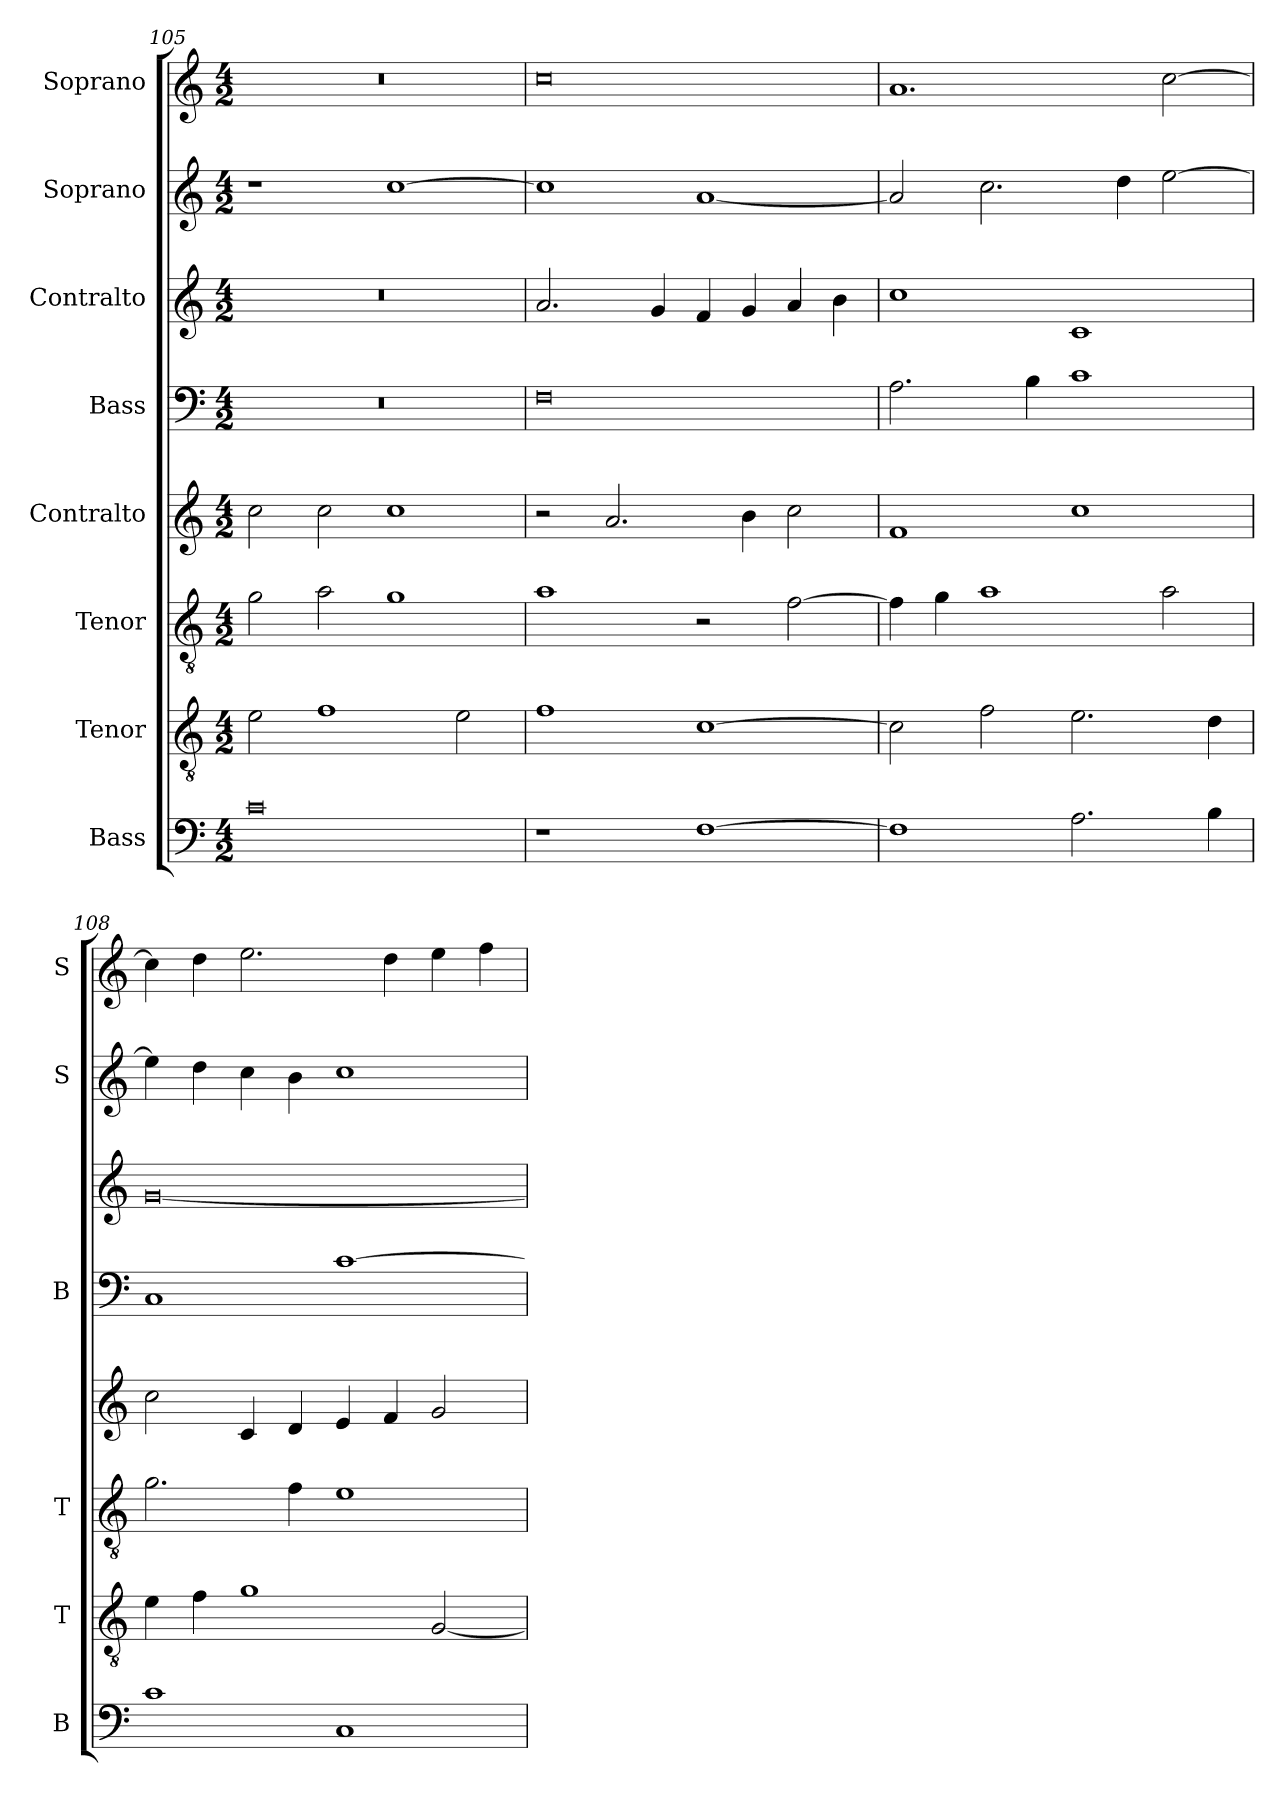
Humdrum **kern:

**kern	**kern	**kern	**kern	**kern	**kern	**kern	**kern
*part8	*part7	*part6	*part5	*part4	*part3	*part2	*part1
*staff8	*staff7	*staff6	*staff5	*staff4	*staff3	*staff2	*staff1
*I"Bass	*I"Tenor	*I"Tenor	*I"Contralto	*I"Bass	*I"Contralto	*I"Soprano	*I"Soprano
*I'B	*I'T	*I'T	*	*I'B	*	*I'S	*I'S
*clefF4	*clefGv2	*clefGv2	*clefG2	*clefF4	*clefG2	*clefG2	*clefG2
*k[]	*k[]	*k[]	*k[]	*k[]	*k[]	*k[]	*k[]
*G:mix	*G:mix	*G:mix	*G:mix	*G:mix	*G:mix	*G:mix	*G:mix
*M4/2	*M4/2	*M4/2	*M4/2	*M4/2	*M4/2	*M4/2	*M4/2
=105	=105	=105	=105	=105	=105	=105	=105
0c	2e	2g	2cc	0r	0r	1r	0r
.	1f	2a	2cc	.	.	.	.
.	.	1g	1cc	.	.	[1cc	.
.	2e	.	.	.	.	.	.
=106	=106	=106	=106	=106	=106	=106	=106
1r	1f	1a	2r	0F	2.a	1cc]	0cc
.	.	.	2.a	.	.	.	.
.	.	.	.	.	4g	.	.
[1F	[1c	2r	.	.	4f	[1a	.
.	.	.	4b	.	4g	.	.
.	.	[2f	2cc	.	4a	.	.
.	.	.	.	.	4b	.	.
=107	=107	=107	=107	=107	=107	=107	=107
1F]	2c]	4f]	1f	2.A	1cc	2a]	1.a
.	.	4g	.	.	.	.	.
.	2f	1a	.	.	.	2.cc	.
.	.	.	.	4B	.	.	.
2.A	2.e	.	1cc	1c	1c	.	.
.	.	.	.	.	.	4dd	.
.	.	2a	.	.	.	[2ee	[2cc
4B	4d	.	.	.	.	.	.
=108	=108	=108	=108	=108	=108	=108	=108
1c	4e	2.g	2cc	1C	[0g	4ee]	4cc]
.	4f	.	.	.	.	4dd	4dd
.	1g	.	4c	.	.	4cc	2.ee
.	.	4f	4d	.	.	4b	.
1C	.	1e	4e	[1c	.	1cc	.
.	.	.	4f	.	.	.	4dd
.	[2G	.	2g	.	.	.	4ee
.	.	.	.	.	.	.	4ff
=	=	=	=	=	=	=	=
*-	*-	*-	*-	*-	*-	*-	*-
